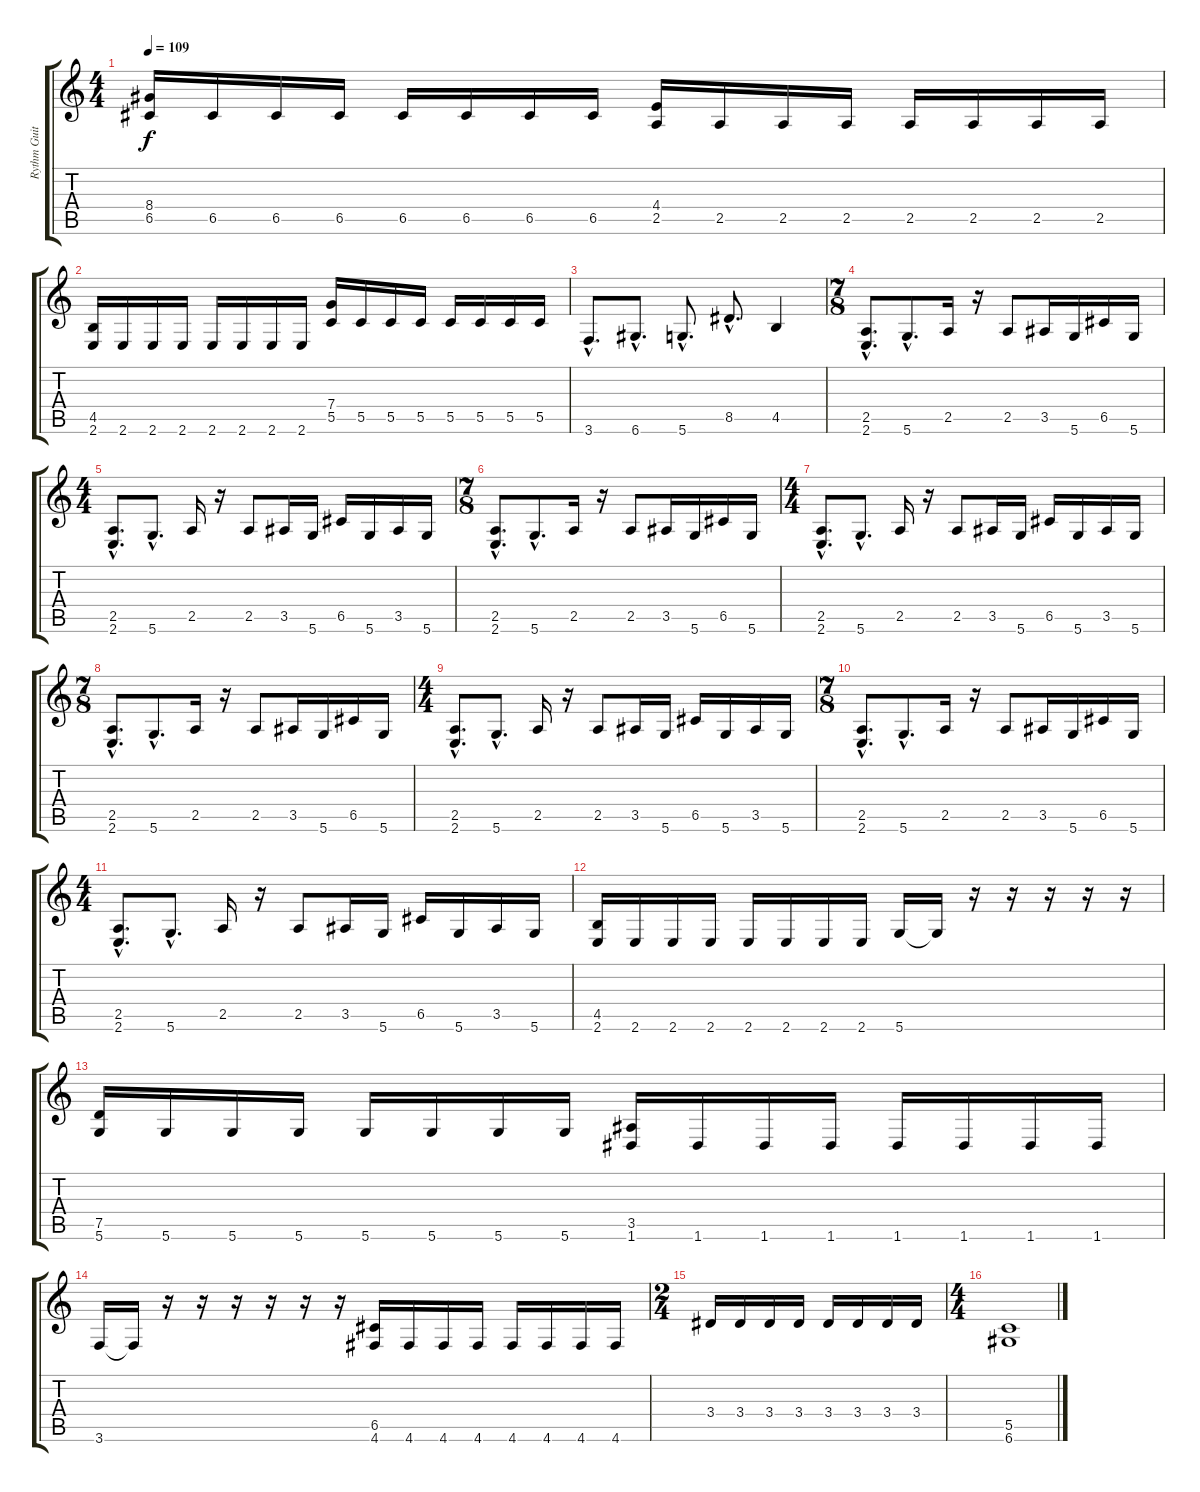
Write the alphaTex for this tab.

\track ("Rythm Guitar" "Rythm Guit") {instrument distortionguitar}
\staff {score tabs}
\tuning (D4 A3 F3 C3 G2 D2) {hide}
\ts (4 4)
\tempo 109
\clef g2
\ks c
(8.4 6.5).16{dy f} 6.5.16 6.5.16 6.5.16 6.5.16 6.5.16 6.5.16 6.5.16 (4.4 2.5).16 2.5.16 2.5.16 2.5.16 2.5.16 2.5.16 2.5.16 2.5.16 |
(4.5 2.6).16 2.6.16 2.6.16 2.6.16 2.6.16 2.6.16 2.6.16 2.6.16 (7.4 5.5).16 5.5.16 5.5.16 5.5.16 5.5.16 5.5.16 5.5.16 5.5.16 |
3.6{hac}.8{d} 6.6{hac}.8{d} 5.6{hac}.8{d} 8.5{hac}.8{d} 4.5.4 |
\ts (7 8)
(2.5{hac} 2.6{hac}).8{d} 5.6{hac}.8{d} 2.5.16 r.16 2.5.8 3.5.16 5.6.16 6.5.16 5.6.16 |
\ts (4 4)
(2.5{hac} 2.6{hac}).8{d} 5.6{hac}.8{d} 2.5.16 r.16 2.5.8 3.5.16 5.6.16 6.5.16 5.6.16 3.5.16 5.6.16 |
\ts (7 8)
(2.5{hac} 2.6{hac}).8{d} 5.6{hac}.8{d} 2.5.16 r.16 2.5.8 3.5.16 5.6.16 6.5.16 5.6.16 |
\ts (4 4)
(2.5{hac} 2.6{hac}).8{d} 5.6{hac}.8{d} 2.5.16 r.16 2.5.8 3.5.16 5.6.16 6.5.16 5.6.16 3.5.16 5.6.16 |
\ts (7 8)
(2.5{hac} 2.6{hac}).8{d} 5.6{hac}.8{d} 2.5.16 r.16 2.5.8 3.5.16 5.6.16 6.5.16 5.6.16 |
\ts (4 4)
(2.5{hac} 2.6{hac}).8{d} 5.6{hac}.8{d} 2.5.16 r.16 2.5.8 3.5.16 5.6.16 6.5.16 5.6.16 3.5.16 5.6.16 |
\ts (7 8)
(2.5{hac} 2.6{hac}).8{d} 5.6{hac}.8{d} 2.5.16 r.16 2.5.8 3.5.16 5.6.16 6.5.16 5.6.16 |
\ts (4 4)
(2.5{hac} 2.6{hac}).8{d} 5.6{hac}.8{d} 2.5.16 r.16 2.5.8 3.5.16 5.6.16 6.5.16 5.6.16 3.5.16 5.6.16 |
(4.5 2.6).16 2.6.16 2.6.16 2.6.16 2.6.16 2.6.16 2.6.16 2.6.16 5.6.16 5.6{t}.16 r.16 r.16 r.16 r.16 r.16 |
(7.5 5.6).16 5.6.16 5.6.16 5.6.16 5.6.16 5.6.16 5.6.16 5.6.16 (3.5 1.6).16 1.6.16 1.6.16 1.6.16 1.6.16 1.6.16 1.6.16 1.6.16 |
3.6.16 3.6{t}.16 r.16 r.16 r.16 r.16 r.16 r.16 (6.5 4.6).16 4.6.16 4.6.16 4.6.16 4.6.16 4.6.16 4.6.16 4.6.16 |
\ts (2 4)
3.4.16 3.4.16 3.4.16 3.4.16 3.4.16 3.4.16 3.4.16 3.4.16 |
\ts (4 4)
(5.5 6.6).1
